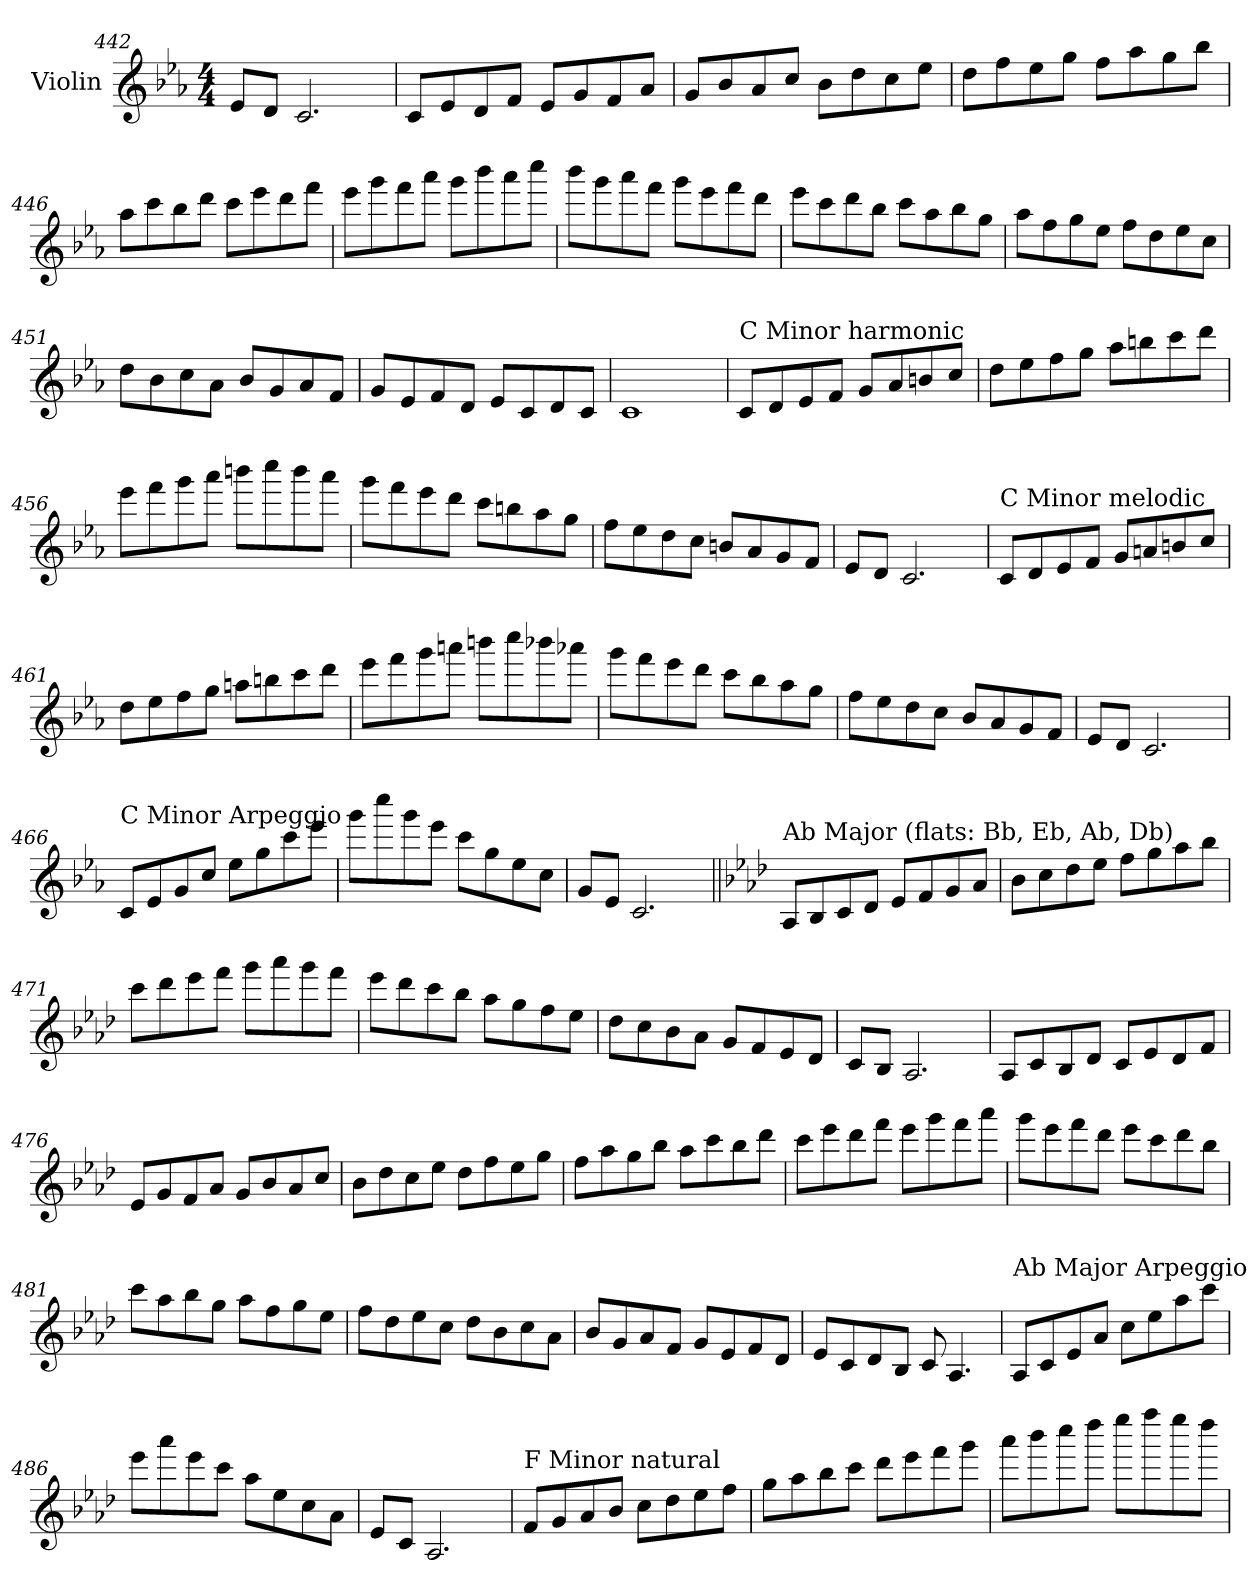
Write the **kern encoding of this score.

**kern
*part1
*staff1
*I"Violin
*I'Vln.
*clefG2
*k[b-e-a-]
*M4/4
=442
8e-/L
8d/J
2.c/
=443
8c/L
8e-/
8d/
8f/J
8e-/L
8g/
8f/
8a-/J
=444
8g/L
8b-/
8a-/
8cc/J
8b-\L
8dd\
8cc\
8ee-\J
=445
8dd\L
8ff\
8ee-\
8gg\J
8ff\L
8aa-\
8gg\
8bb-\J
!!LO:LB:g=z
=446
8aa-\L
8ccc\
8bb-\
8ddd\J
8ccc\L
8eee-\
8ddd\
8fff\J
=447
8eee-\L
8ggg\
8fff\
8aaa-\J
8ggg\L
8bbb-\
8aaa-\
8cccc\J
=448
8bbb-\L
8ggg\
8aaa-\
8fff\J
8ggg\L
8eee-\
8fff\
8ddd\J
=449
8eee-\L
8ccc\
8ddd\
8bb-\J
8ccc\L
8aa-\
8bb-\
8gg\J
!!LO:LB:g=z
=450
8aa-\L
8ff\
8gg\
8ee-\J
8ff\L
8dd\
8ee-\
8cc\J
=451
8dd\L
8b-\
8cc\
8a-\J
8b-/L
8g/
8a-/
8f/J
=452
8g/L
8e-/
8f/
8d/J
8e-/L
8c/
8d/
8c/J
=453
1c
=454
!LO:TX:a:t=C Minor harmonic
8c/L
8d/
8e-/
8f/J
8g/L
8a-/
8bn/
8cc/J
!!LO:LB:g=z
=455
8dd\L
8ee-\
8ff\
8gg\J
8aa-\L
8bbn\
8ccc\
8ddd\J
=456
8eee-\L
8fff\
8ggg\
8aaa-\J
8bbbn\L
8cccc\
8bbb\
8aaa-\J
=457
8ggg\L
8fff\
8eee-\
8ddd\J
8ccc\L
8bbn\
8aa-\
8gg\J
=458
8ff\L
8ee-\
8dd\
8cc\J
8bn/L
8a-/
8g/
8f/J
=459
8e-/L
8d/J
2.c/
!!LO:PB:g=z
=460
!LO:TX:a:t=C Minor melodic
8c/L
8d/
8e-/
8f/J
8g/L
8an/
8bn/
8cc/J
=461
8dd\L
8ee-\
8ff\
8gg\J
8aan\L
8bbn\
8ccc\
8ddd\J
=462
8eee-\L
8fff\
8ggg\
8aaan\J
8bbbn\L
8cccc\
8bbb-X\
8aaa-X\J
=463
8ggg\L
8fff\
8eee-\
8ddd\J
8ccc\L
8bb-\
8aa-\
8gg\J
!!LO:LB:g=z
=464
8ff\L
8ee-\
8dd\
8cc\J
8b-/L
8a-/
8g/
8f/J
=465
8e-/L
8d/J
2.c/
=466
!LO:TX:a:t=C Minor Arpeggio
8c/L
8e-/
8g/
8cc/J
8ee-\L
8gg\
8ccc\
8eee-\J
=467
8ggg\L
8cccc\
8ggg\
8eee-\J
8ccc\L
8gg\
8ee-\
8cc\J
=468
8g/L
8e-/J
2.c/
!!LO:LB:g=z
=469||
*k[b-e-a-d-]
!LO:TX:a:t=Ab Major (flats&colon; Bb, Eb, Ab, Db)
8A-/L
8B-/
8c/
8d-/J
8e-/L
8f/
8g/
8a-/J
=470
8b-\L
8cc\
8dd-\
8ee-\J
8ff\L
8gg\
8aa-\
8bb-\J
=471
8ccc\L
8ddd-\
8eee-\
8fff\J
8ggg\L
8aaa-\
8ggg\
8fff\J
=472
8eee-\L
8ddd-\
8ccc\
8bb-\J
8aa-\L
8gg\
8ff\
8ee-\J
!!LO:LB:g=z
=473
8dd-\L
8cc\
8b-\
8a-\J
8g/L
8f/
8e-/
8d-/J
=474
8c/L
8B-/J
2.A-/
=475
8A-/L
8c/
8B-/
8d-/J
8c/L
8e-/
8d-/
8f/J
=476
8e-/L
8g/
8f/
8a-/J
8g/L
8b-/
8a-/
8cc/J
=477
8b-\L
8dd-\
8cc\
8ee-\J
8dd-\L
8ff\
8ee-\
8gg\J
!!LO:LB:g=z
=478
8ff\L
8aa-\
8gg\
8bb-\J
8aa-\L
8ccc\
8bb-\
8ddd-\J
=479
8ccc\L
8eee-\
8ddd-\
8fff\J
8eee-\L
8ggg\
8fff\
8aaa-\J
=480
8ggg\L
8eee-\
8fff\
8ddd-\J
8eee-\L
8ccc\
8ddd-\
8bb-\J
=481
8ccc\L
8aa-\
8bb-\
8gg\J
8aa-\L
8ff\
8gg\
8ee-\J
!!LO:LB:g=z
=482
8ff\L
8dd-\
8ee-\
8cc\J
8dd-\L
8b-\
8cc\
8a-\J
=483
8b-/L
8g/
8a-/
8f/J
8g/L
8e-/
8f/
8d-/J
=484
8e-/L
8c/
8d-/
8B-/J
8c/
4.A-/
=485
!LO:TX:a:t=Ab Major Arpeggio
8A-/L
8c/
8e-/
8a-/J
8cc\L
8ee-\
8aa-\
8ccc\J
!!LO:LB:g=z
=486
8eee-\L
8aaa-\
8eee-\
8ccc\J
8aa-\L
8ee-\
8cc\
8a-\J
=487
8e-/L
8c/J
2.A-/
=488
!LO:TX:a:t=F Minor natural
8f/L
8g/
8a-/
8b-/J
8cc\L
8dd-\
8ee-\
8ff\J
=489
8gg\L
8aa-\
8bb-\
8ccc\J
8ddd-\L
8eee-\
8fff\
8ggg\J
=490
8aaa-\L
8bbb-\
8cccc\
8dddd-\J
8eeee-\L
8ffff\
8eeee-\
8dddd-\J
=
*-
